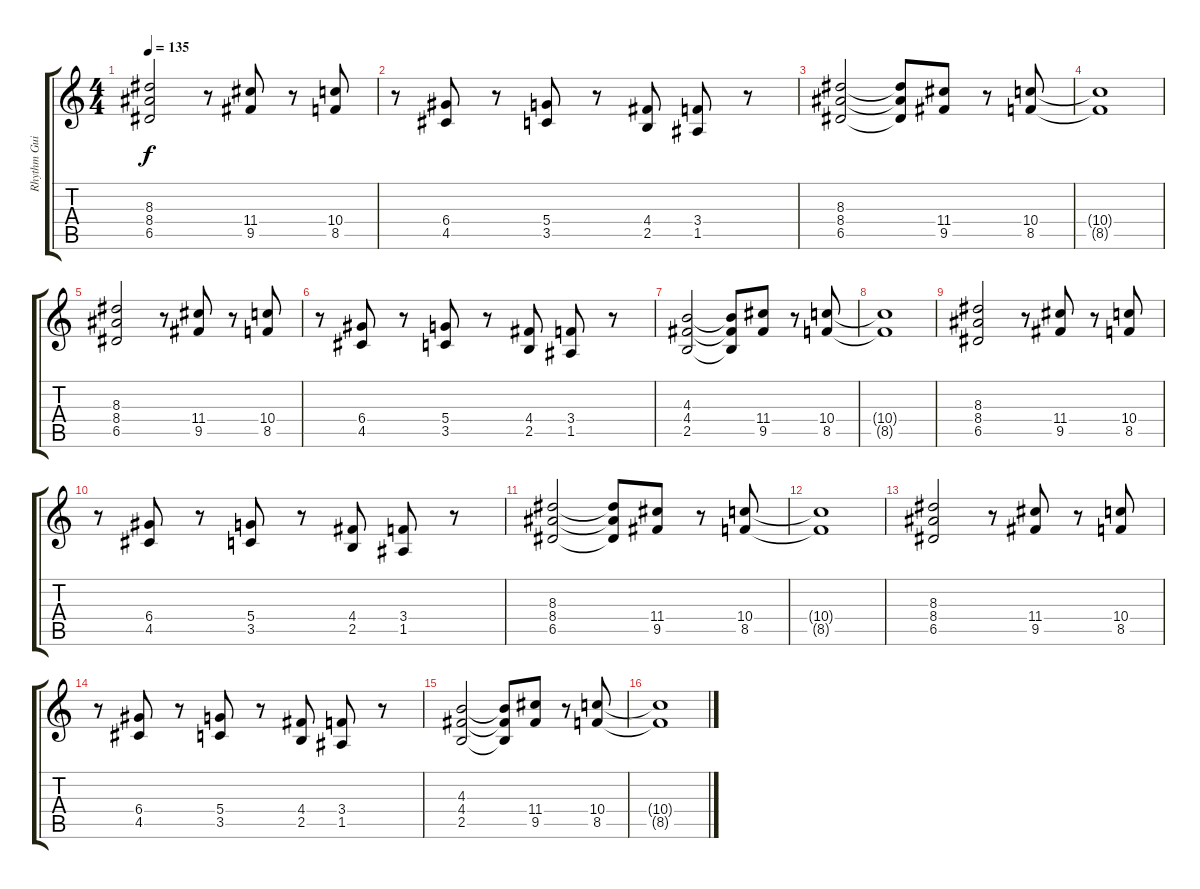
\track ("Rhythm Guitar" "Rhythm Gui") {instrument distortionguitar}
\staff {score tabs}
\tuning (E4 B3 G3 D3 A2 E2) {hide}
\ts (4 4)
\tempo 135
\clef g2
\ks c
(8.3 8.4 6.5).2{dy f instrument distortionguitar} r.8 (11.4 9.5).8 r.8 (10.4 8.5).8 |
r.8 (6.4 4.5).8 r.8 (5.4 3.5).8 r.8 (4.4 2.5).8 (3.4 1.5).8 r.8 |
(8.3 8.4 6.5).2 (8.3{t} 8.4{t} 6.5{t}).8 (11.4 9.5).8 r.8 (10.4 8.5).8 |
(10.4{t} 8.5{t}).1 |
(8.3 8.4 6.5).2 r.8 (11.4 9.5).8 r.8 (10.4 8.5).8 |
r.8 (6.4 4.5).8 r.8 (5.4 3.5).8 r.8 (4.4 2.5).8 (3.4 1.5).8 r.8 |
(4.3 4.4 2.5).2 (4.3{t} 4.4{t} 2.5{t}).8 (11.4 9.5).8 r.8 (10.4 8.5).8 |
(10.4{t} 8.5{t}).1 |
(8.3 8.4 6.5).2 r.8 (11.4 9.5).8 r.8 (10.4 8.5).8 |
r.8 (6.4 4.5).8 r.8 (5.4 3.5).8 r.8 (4.4 2.5).8 (3.4 1.5).8 r.8 |
(8.3 8.4 6.5).2 (8.3{t} 8.4{t} 6.5{t}).8 (11.4 9.5).8 r.8 (10.4 8.5).8 |
(10.4{t} 8.5{t}).1 |
(8.3 8.4 6.5).2 r.8 (11.4 9.5).8 r.8 (10.4 8.5).8 |
r.8 (6.4 4.5).8 r.8 (5.4 3.5).8 r.8 (4.4 2.5).8 (3.4 1.5).8 r.8 |
(4.3 4.4 2.5).2 (4.3{t} 4.4{t} 2.5{t}).8 (11.4 9.5).8 r.8 (10.4 8.5).8 |
(10.4{t} 8.5{t}).1
